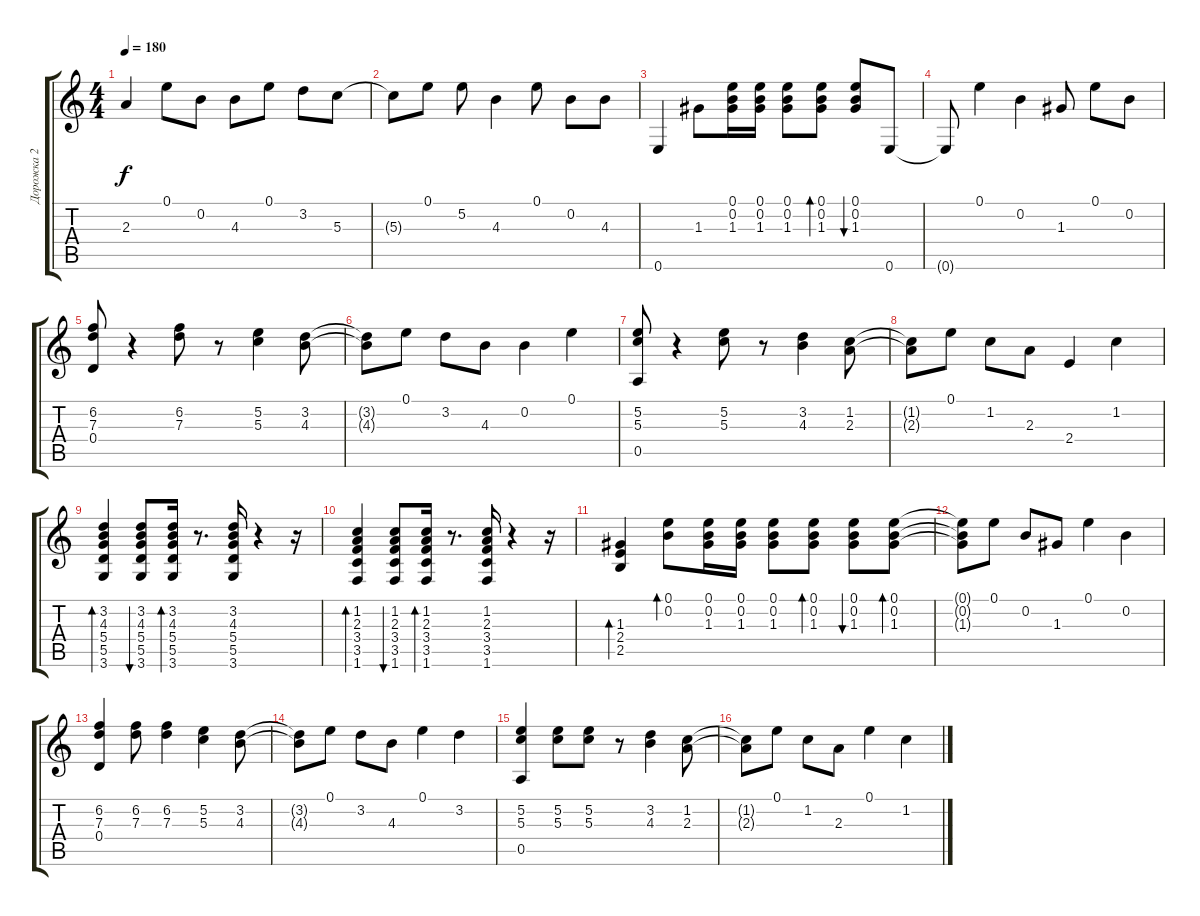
\track ("Дорожка 2" "Дорожка 2") {instrument acousticguitarsteel}
\staff {score tabs}
\tuning (E4 B3 G3 D3 A2 E2) {hide}
\ts (4 4)
\tempo 180
\clef g2
\ks c
2.3.4{dy f} 0.1.8 0.2.8 4.3.8 0.1.8 3.2.8 5.3.8 |
5.3{t}.8 0.1.8 5.2.8 4.3.4 0.1.8 0.2.8 4.3.8 |
0.6.4 1.3.8 (0.1 0.2 1.3).16 (0.1 0.2 1.3).16 (0.1 0.2 1.3).8 (0.1 0.2 1.3).8{bd 30} (0.1 0.2 1.3).8{bu 30} 0.6.8 |
0.6{t}.8 0.1.4 0.2.4 1.3.8 0.1.8 0.2.8 |
(6.2 7.3 0.4).8 r.4 (6.2 7.3).8 r.8 (5.2 5.3).4 (3.2 4.3).8 |
(3.2{t} 4.3{t}).8 0.1.8 3.2.8 4.3.8 0.2.4 0.1.4 |
(5.2 5.3 0.5).8 r.4 (5.2 5.3).8 r.8 (3.2 4.3).4 (1.2 2.3).8 |
(1.2{t} 2.3{t}).8 0.1.8 1.2.8 2.3.8 2.4.4 1.2.4 |
(3.2 4.3 5.4 5.5 3.6).4{bd 30} (3.2 4.3 5.4 5.5 3.6).8{bu 30} (3.2 4.3 5.4 5.5 3.6).16{bd 30} r.8{d} (3.2 4.3 5.4 5.5 3.6).16 r.4 r.16 |
(1.2 2.3 3.4 3.5 1.6).4{bd 30} (1.2 2.3 3.4 3.5 1.6).8{bu 30} (1.2 2.3 3.4 3.5 1.6).16{bd 30} r.8{d} (1.2 2.3 3.4 3.5 1.6).16 r.4 r.16 |
(1.3 2.4 2.5).4{bd 30} (0.1 0.2).8{bd 30} (0.1 0.2 1.3).16 (0.1 0.2 1.3).16 (0.1 0.2 1.3).8 (0.1 0.2 1.3).8{bd 30} (0.1 0.2 1.3).8{bu 30} (0.1 0.2 1.3).8{bd 30} |
(0.1{t} 0.2{t} 1.3{t}).8 0.1.8 0.2.8 1.3.8 0.1.4 0.2.4 |
(6.2 7.3 0.4).4 (6.2 7.3).8 (6.2 7.3).4 (5.2 5.3).4 (3.2 4.3).8 |
(3.2{t} 4.3{t}).8 0.1.8 3.2.8 4.3.8 0.1.4 3.2.4 |
(5.2 5.3 0.5).4 (5.2 5.3).8 (5.2 5.3).8 r.8 (3.2 4.3).4 (1.2 2.3).8 |
(1.2{t} 2.3{t}).8 0.1.8 1.2.8 2.3.8 0.1.4 1.2.4
